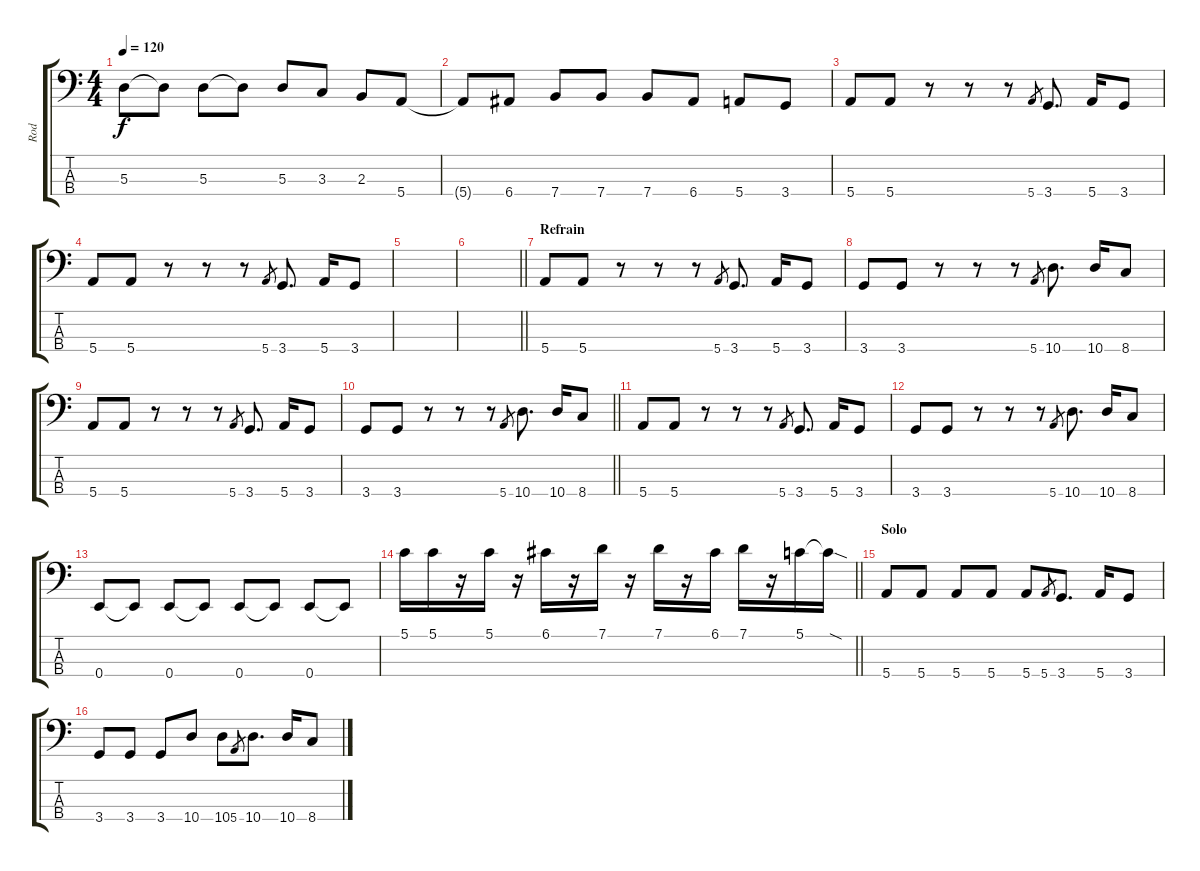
\track ("Rod" "Rod") {instrument electricbasspick}
\staff {score tabs}
\tuning (G2 D2 A1 E1) {hide}
\ts (4 4)
\tempo 120
\clef f4
\ks c
5.3.8{dy f} 5.3{t}.8 5.3.8 5.3{t}.8 5.3.8 3.3.8 2.3.8 5.4.8 |
5.4{t}.8 6.4.8 7.4.8 7.4.8 7.4.8 6.4.8 5.4.8 3.4.8 |
5.4.8 5.4.8 r.8 r.8 r.8 5.4.8{gr} 3.4.8{d} 5.4.16 3.4.8 |
5.4.8 5.4.8 r.8 r.8 r.8 5.4.8{gr} 3.4.8{d} 5.4.16 3.4.8 |
|
\barLineRight lightlight
|
\section ("" "Refrain")
5.4.8 5.4.8 r.8 r.8 r.8 5.4.8{gr} 3.4.8{d} 5.4.16 3.4.8 |
3.4.8 3.4.8 r.8 r.8 r.8 5.4.8{gr} 10.4.8{d} 10.4.16 8.4.8 |
5.4.8 5.4.8 r.8 r.8 r.8 5.4.8{gr} 3.4.8{d} 5.4.16 3.4.8 |
\barLineRight lightlight
3.4.8 3.4.8 r.8 r.8 r.8 5.4.8{gr} 10.4.8{d} 10.4.16 8.4.8 |
5.4.8 5.4.8 r.8 r.8 r.8 5.4.8{gr} 3.4.8{d} 5.4.16 3.4.8 |
3.4.8 3.4.8 r.8 r.8 r.8 5.4.8{gr} 10.4.8{d} 10.4.16 8.4.8 |
0.4.8 0.4{t}.8 0.4.8 0.4{t}.8 0.4.8 0.4{t}.8 0.4.8 0.4{t}.8 |
\barLineRight lightlight
5.1.16 5.1.16 r.16 5.1.16 r.16 6.1.16 r.16 7.1.16 r.16 7.1.16 r.16 6.1.16 7.1.16 r.16 5.1.16 5.1{sod t}.16 |
\section ("" "Solo")
5.4.8 5.4.8 5.4.8 5.4.8 5.4.8 5.4.8{gr} 3.4.8{d} 5.4.16 3.4.8 |
3.4.8 3.4.8 3.4.8 10.4.8 10.4.8 5.4.8{gr} 10.4.8{d} 10.4.16 8.4.8
